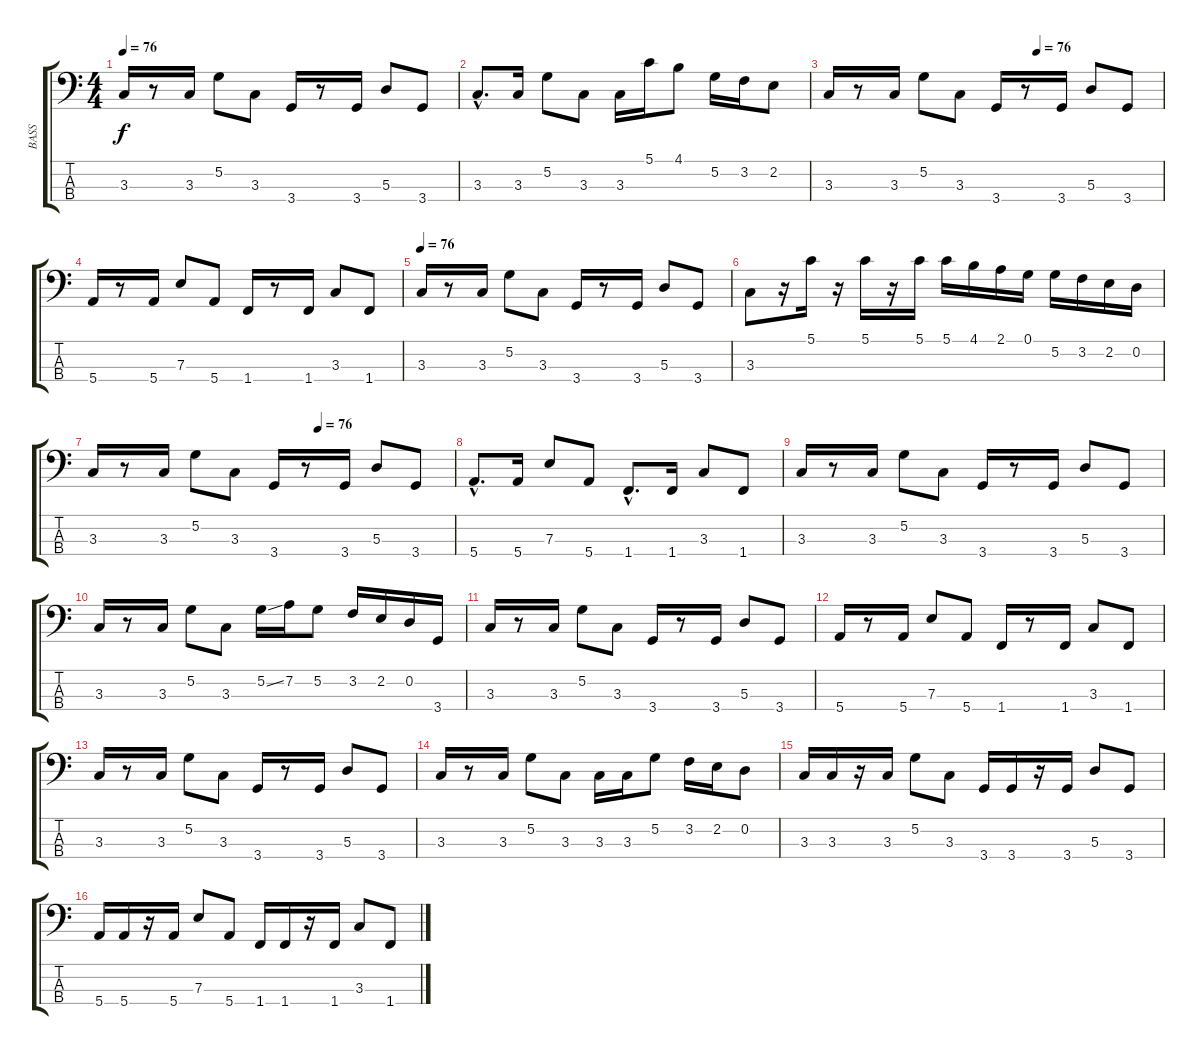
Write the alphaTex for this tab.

\track ("BASS" "BASS") {instrument electricbassfinger}
\staff {score tabs}
\tuning (G2 D2 A1 E1) {hide}
\ts (4 4)
\tempo 76
\clef f4
\ks c
3.3.16{dy f} r.8 3.3.16 5.2.8 3.3.8 3.4.16 r.8 3.4.16 5.3.8 3.4.8 |
3.3{hac}.8{d} 3.3.16 5.2.8 3.3.8 3.3.16 5.1.16 4.1.8 5.2.16 3.2.16 2.2.8 |
\tempo (76 0.625)
3.3.16 r.8 3.3.16 5.2.8 3.3.8 3.4.16 r.8 3.4.16 5.3.8 3.4.8 |
5.4.16 r.8 5.4.16 7.3.8 5.4.8 1.4.16 r.8 1.4.16 3.3.8 1.4.8 |
\tempo 76
3.3.16 r.8 3.3.16 5.2.8 3.3.8 3.4.16 r.8 3.4.16 5.3.8 3.4.8 |
3.3.8 r.16 5.1.16 r.16 5.1.16 r.16 5.1.16 5.1.16 4.1.16 2.1.16 0.1.16 5.2.16 3.2.16 2.2.16 0.2.16 |
\tempo (76 0.625)
3.3.16 r.8 3.3.16 5.2.8 3.3.8 3.4.16 r.8 3.4.16 5.3.8 3.4.8 |
5.4{hac}.8{d} 5.4.16 7.3.8 5.4.8 1.4{hac}.8{d} 1.4.16 3.3.8 1.4.8 |
3.3.16 r.8 3.3.16 5.2.8 3.3.8 3.4.16 r.8 3.4.16 5.3.8 3.4.8 |
3.3.16 r.8 3.3.16 5.2.8 3.3.8 5.2{ss}.16 7.2.16 5.2.8 3.2.16 2.2.16 0.2.16 3.4.16 |
3.3.16 r.8 3.3.16 5.2.8 3.3.8 3.4.16 r.8 3.4.16 5.3.8 3.4.8 |
5.4.16 r.8 5.4.16 7.3.8 5.4.8 1.4.16 r.8 1.4.16 3.3.8 1.4.8 |
3.3.16 r.8 3.3.16 5.2.8 3.3.8 3.4.16 r.8 3.4.16 5.3.8 3.4.8 |
3.3.16 r.8 3.3.16 5.2.8 3.3.8 3.3.16 3.3.16 5.2.8 3.2.16 2.2.16 0.2.8 |
3.3.16 3.3.16 r.16 3.3.16 5.2.8 3.3.8 3.4.16 3.4.16 r.16 3.4.16 5.3.8 3.4.8 |
5.4.16 5.4.16 r.16 5.4.16 7.3.8 5.4.8 1.4.16 1.4.16 r.16 1.4.16 3.3.8 1.4.8
